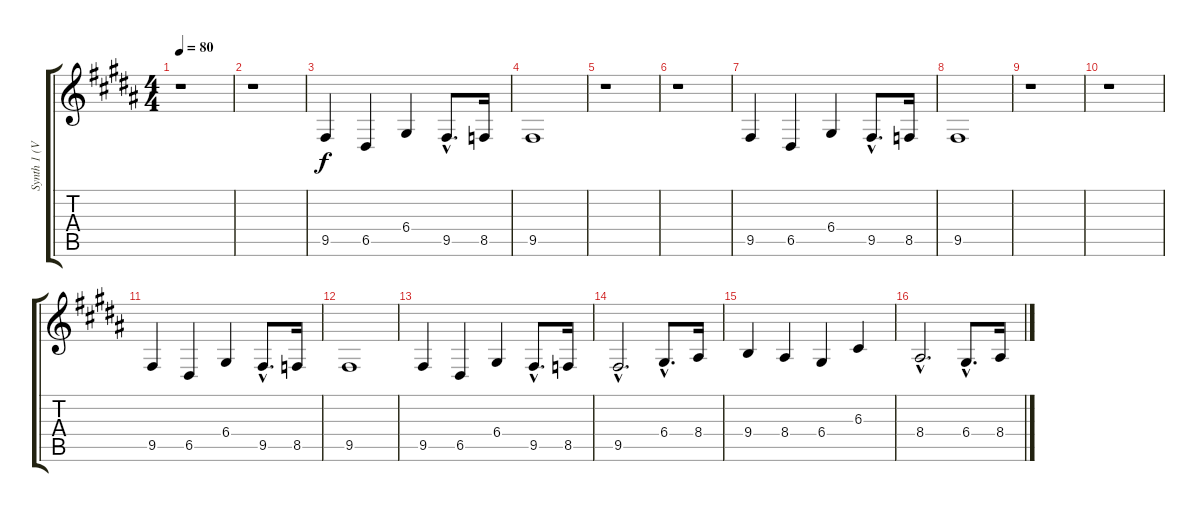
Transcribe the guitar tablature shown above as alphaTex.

\track ("Synth 1 (Voice)" "Synth 1 (V") {instrument pad4choir}
\staff {score tabs}
\tuning (E4 B3 G3 D3 A2 E2) {hide}
\ts (4 4)
\tempo 80
\clef g2
\ks b
r.1{dy f instrument pad4choir} |
r.1 |
9.5.4 6.5.4 6.4.4 9.5{hac}.8{d} 8.5.16 |
9.5.1 |
r.1 |
r.1 |
9.5.4 6.5.4 6.4.4 9.5{hac}.8{d} 8.5.16 |
9.5.1 |
r.1 |
r.1 |
9.5.4 6.5.4 6.4.4 9.5{hac}.8{d} 8.5.16 |
9.5.1 |
9.5.4 6.5.4 6.4.4 9.5{hac}.8{d} 8.5.16 |
9.5{hac}.2{d} 6.4{hac}.8{d} 8.4.16 |
9.4.4 8.4.4 6.4.4 6.3.4 |
8.4{hac}.2{d} 6.4{hac}.8{d} 8.4.16
